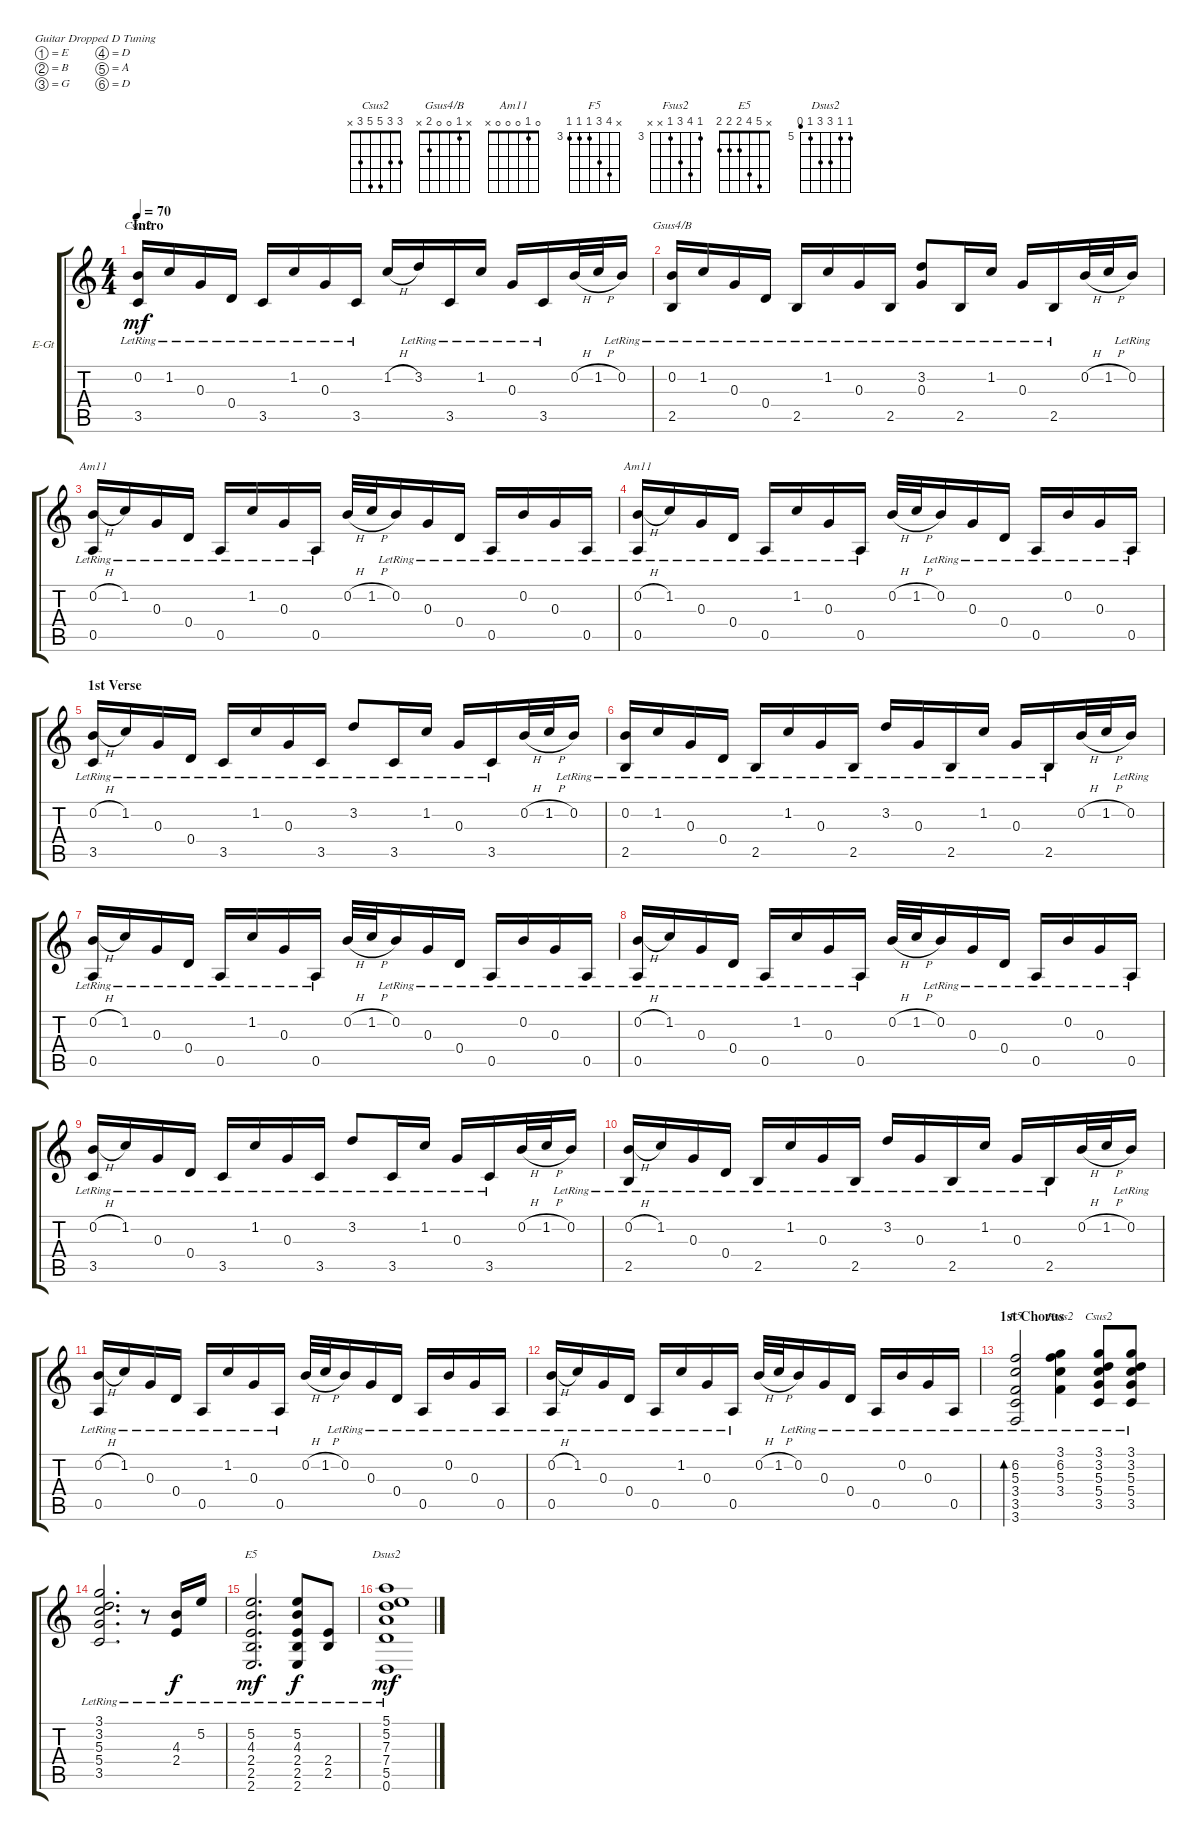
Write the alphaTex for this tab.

\bracketExtendMode groupsimilarinstruments
\firstSystemTrackNameOrientation horizontal
\otherSystemsTrackNameOrientation horizontal
\track ("Guitar 1" "E-Gt") {instrument electricguitarjazz}
\staff {score tabs}
\tuning (E4 B3 G3 D3 A2 D2)
\chord ("Csus2" x 1 0 0 3 x)
\chord ("Gsus4/B" x 1 0 0 2 x)
\chord ("Am11" 0 1 0 0 0 x)
\chord ("F5" x 6 5 3 3 3) {firstfret 3}
\chord ("Fsus2" 3 6 5 3 x x) {firstfret 3}
\chord ("Csus2" 3 3 5 5 3 x)
\chord ("E5" x 5 4 2 2 2)
\chord ("Dsus2" 5 5 7 7 5 4) {firstfret 5}
\ts (4 4)
\section ("" "Intro")
\tempo 70
\clef g2
\ks c
(0.2{lr} 3.5{lr}).16{ch "Csus2" dy mf instrument electricguitarjazz} 1.2{lr}.16 0.3{lr}.16 0.4{lr}.16 3.5{lr}.16 1.2{lr}.16 0.3{lr}.16 3.5{lr}.16 1.2{h}.16 3.2{lr}.16 3.5{lr}.16 1.2{lr}.16 0.3{lr}.16 3.5{lr}.16 0.2{h}.32 1.2{h}.32 0.2{lr}.16 |
(0.2{lr} 2.5{lr}).16{ch "Gsus4/B"} 1.2{lr}.16 0.3{lr}.16 0.4{lr}.16 2.5{lr}.16 1.2{lr}.16 0.3{lr}.16 2.5{lr}.16 (3.2{lr} 0.3{lr}).8 2.5{lr}.16 1.2{lr}.16 0.3{lr}.16 2.5{lr}.16 0.2{h}.32 1.2{h}.32 0.2{lr}.16 |
(0.2{h} 0.5{lr}).16{ch "Am11"} 1.2{lr}.16 0.3{lr}.16 0.4{lr}.16 0.5{lr}.16 1.2{lr}.16 0.3{lr}.16 0.5{lr}.16 0.2{h}.32 1.2{h}.32 0.2{lr}.16 0.3{lr}.16 0.4{lr}.16 0.5{lr}.16 0.2{lr}.16 0.3{lr}.16 0.5{lr}.16 |
(0.2{h} 0.5{lr}).16{ch "Am11"} 1.2{lr}.16 0.3{lr}.16 0.4{lr}.16 0.5{lr}.16 1.2{lr}.16 0.3{lr}.16 0.5{lr}.16 0.2{h}.32 1.2{h}.32 0.2{lr}.16 0.3{lr}.16 0.4{lr}.16 0.5{lr}.16 0.2{lr}.16 0.3{lr}.16 0.5{lr}.16 |
\section ("" "1st Verse")
(0.2{h} 3.5{lr}).16 1.2{lr}.16 0.3{lr}.16 0.4{lr}.16 3.5{lr}.16 1.2{lr}.16 0.3{lr}.16 3.5{lr}.16 3.2{lr}.8 3.5{lr}.16 1.2{lr}.16 0.3{lr}.16 3.5{lr}.16 0.2{h}.32 1.2{h}.32 0.2{lr}.16 |
(0.2{lr} 2.5{lr}).16 1.2{lr}.16 0.3{lr}.16 0.4{lr}.16 2.5{lr}.16 1.2{lr}.16 0.3{lr}.16 2.5{lr}.16 3.2{lr}.16 0.3{lr}.16 2.5{lr}.16 1.2{lr}.16 0.3{lr}.16 2.5{lr}.16 0.2{h}.32 1.2{h}.32 0.2{lr}.16 |
(0.2{h} 0.5{lr}).16 1.2{lr}.16 0.3{lr}.16 0.4{lr}.16 0.5{lr}.16 1.2{lr}.16 0.3{lr}.16 0.5{lr}.16 0.2{h}.32 1.2{h}.32 0.2{lr}.16 0.3{lr}.16 0.4{lr}.16 0.5{lr}.16 0.2{lr}.16 0.3{lr}.16 0.5{lr}.16 |
(0.2{h} 0.5{lr}).16 1.2{lr}.16 0.3{lr}.16 0.4{lr}.16 0.5{lr}.16 1.2{lr}.16 0.3{lr}.16 0.5{lr}.16 0.2{h}.32 1.2{h}.32 0.2{lr}.16 0.3{lr}.16 0.4{lr}.16 0.5{lr}.16 0.2{lr}.16 0.3{lr}.16 0.5{lr}.16 |
(0.2{h} 3.5{lr}).16 1.2{lr}.16 0.3{lr}.16 0.4{lr}.16 3.5{lr}.16 1.2{lr}.16 0.3{lr}.16 3.5{lr}.16 3.2{lr}.8 3.5{lr}.16 1.2{lr}.16 0.3{lr}.16 3.5{lr}.16 0.2{h}.32 1.2{h}.32 0.2{lr}.16 |
(0.2{h} 2.5{lr}).16 1.2{lr}.16 0.3{lr}.16 0.4{lr}.16 2.5{lr}.16 1.2{lr}.16 0.3{lr}.16 2.5{lr}.16 3.2{lr}.16 0.3{lr}.16 2.5{lr}.16 1.2{lr}.16 0.3{lr}.16 2.5{lr}.16 0.2{h}.32 1.2{h}.32 0.2{lr}.16 |
(0.2{h} 0.5{lr}).16 1.2{lr}.16 0.3{lr}.16 0.4{lr}.16 0.5{lr}.16 1.2{lr}.16 0.3{lr}.16 0.5{lr}.16 0.2{h}.32 1.2{h}.32 0.2{lr}.16 0.3{lr}.16 0.4{lr}.16 0.5{lr}.16 0.2{lr}.16 0.3{lr}.16 0.5{lr}.16 |
(0.2{h} 0.5{lr}).16 1.2{lr}.16 0.3{lr}.16 0.4{lr}.16 0.5{lr}.16 1.2{lr}.16 0.3{lr}.16 0.5{lr}.16 0.2{h}.32 1.2{h}.32 0.2{lr}.16 0.3{lr}.16 0.4{lr}.16 0.5{lr}.16 0.2{lr}.16 0.3{lr}.16 0.5{lr}.16 |
\section ("" "1st Chorus")
(6.2{lr} 5.3{lr} 3.4{lr} 3.5{lr} 3.6{lr}).2{bd 120 ch "F5"} (3.1{lr} 6.2{lr} 5.3{lr} 3.4{lr}).4{ch "Fsus2"} (3.1{lr} 3.2{lr} 5.3{lr} 5.4{lr} 3.5{lr}).8{ch "Csus2"} (3.1{lr} 3.2{lr} 5.3{lr} 5.4{lr} 3.5{lr}).8 |
(3.1{lr} 3.2{lr} 5.3{lr} 5.4{lr} 3.5{lr}).2{d} r.8 (4.3{lr} 2.4{lr}).16{dy f} 5.2{lr}.16 |
(5.2{lr} 4.3{lr} 2.4{lr} 2.5{lr} 2.6{lr}).2{d ch "E5" dy mf} (5.2{lr} 4.3{lr} 2.4{lr} 2.5{lr} 2.6{lr}).8{dy f} (2.4{lr} 2.5{lr}).8 |
(5.1{lr} 5.2{lr} 7.3{lr} 7.4{lr} 5.5{lr} 0.6{lr}).1{ch "Dsus2" dy mf}
